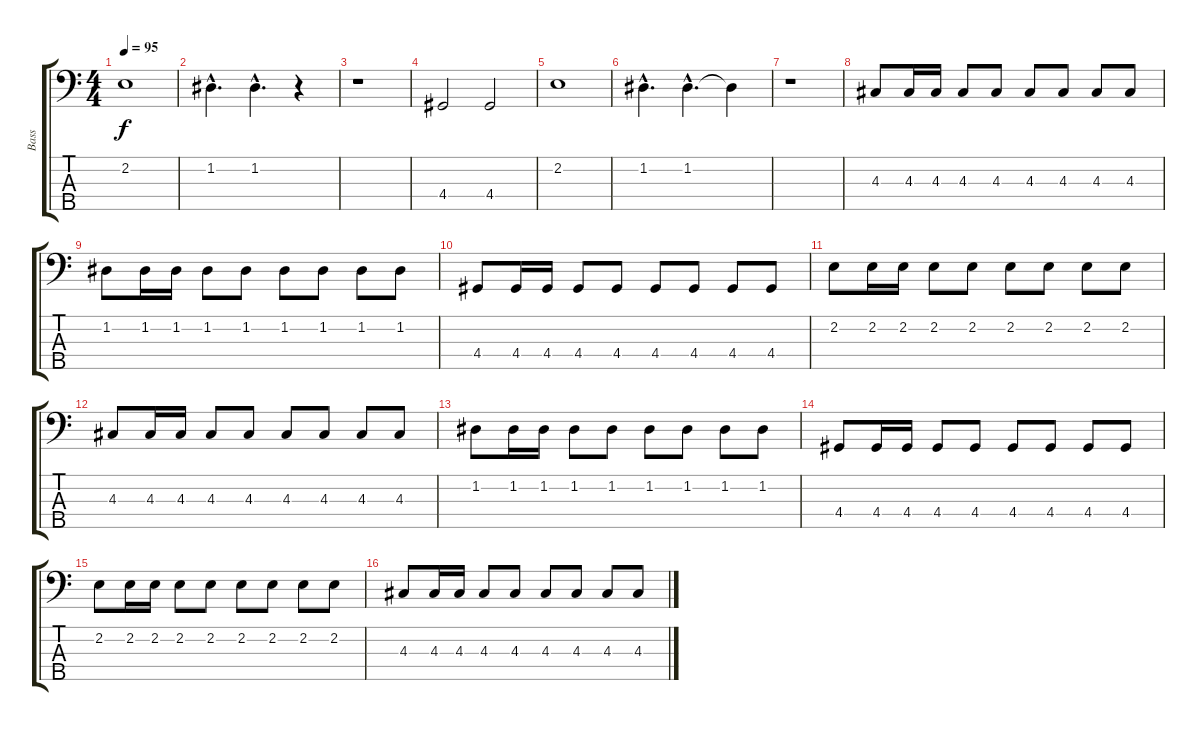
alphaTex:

\track ("Bass" "Bass") {instrument slapbass2}
\staff {score tabs}
\tuning (G2 D2 A1 E1 B0) {hide}
\ts (4 4)
\tempo 95
\clef f4
\ks c
2.2.1{dy f} |
1.2{hac}.4{d} 1.2{hac}.4{d} r.4 |
r.1 |
4.4.2 4.4.2 |
2.2.1 |
1.2{hac}.4{d} 1.2{hac}.4{d} 1.2{t}.4 |
r.1 |
4.3.8 4.3.16 4.3.16 4.3.8 4.3.8 4.3.8 4.3.8 4.3.8 4.3.8 |
1.2.8 1.2.16 1.2.16 1.2.8 1.2.8 1.2.8 1.2.8 1.2.8 1.2.8 |
4.4.8 4.4.16 4.4.16 4.4.8 4.4.8 4.4.8 4.4.8 4.4.8 4.4.8 |
2.2.8 2.2.16 2.2.16 2.2.8 2.2.8 2.2.8 2.2.8 2.2.8 2.2.8 |
4.3.8 4.3.16 4.3.16 4.3.8 4.3.8 4.3.8 4.3.8 4.3.8 4.3.8 |
1.2.8 1.2.16 1.2.16 1.2.8 1.2.8 1.2.8 1.2.8 1.2.8 1.2.8 |
4.4.8 4.4.16 4.4.16 4.4.8 4.4.8 4.4.8 4.4.8 4.4.8 4.4.8 |
2.2.8 2.2.16 2.2.16 2.2.8 2.2.8 2.2.8 2.2.8 2.2.8 2.2.8 |
4.3.8 4.3.16 4.3.16 4.3.8 4.3.8 4.3.8 4.3.8 4.3.8 4.3.8
